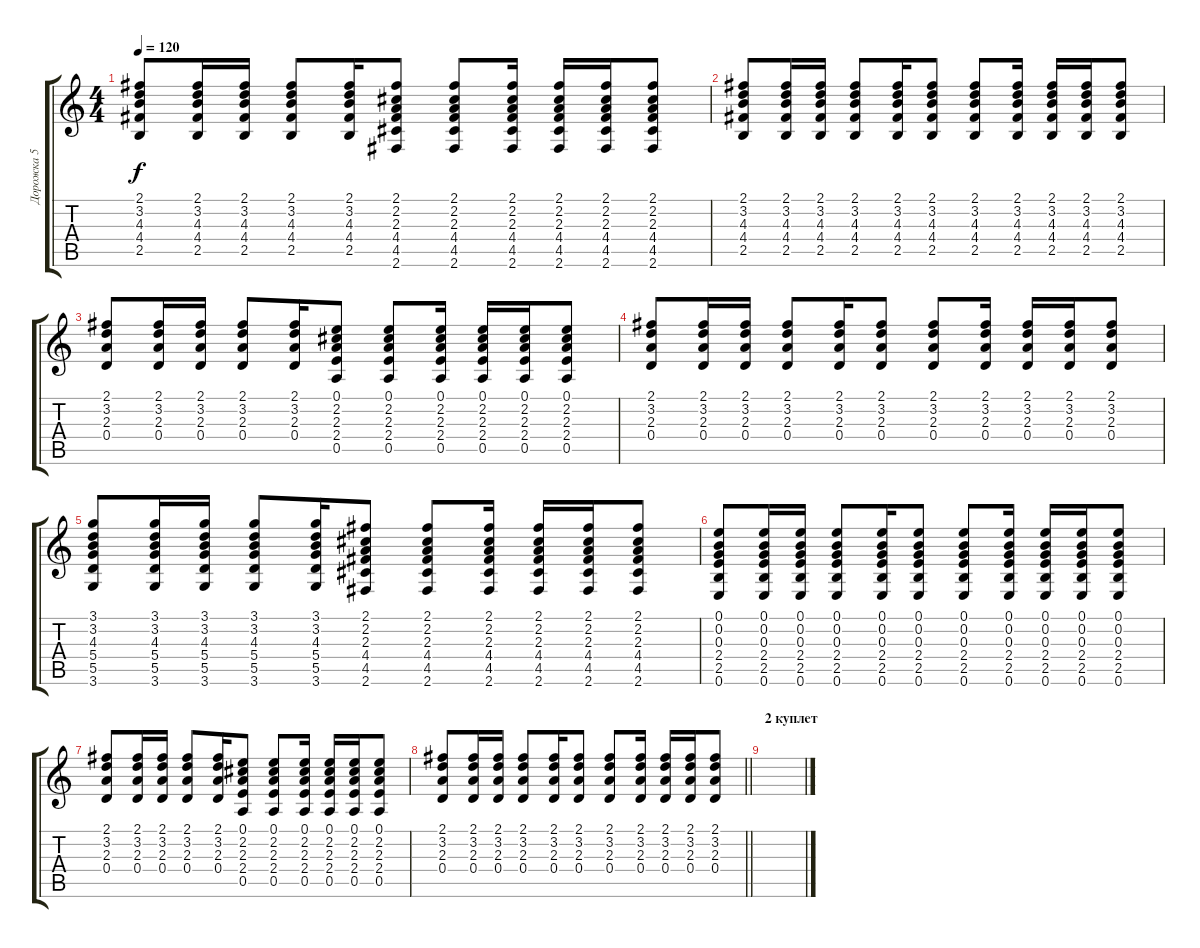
\track ("Дорожка 5" "Дорожка 5") {instrument acousticguitarsteel}
\staff {score tabs}
\tuning (E4 B3 G3 D3 A2 E2) {hide}
\ts (4 4)
\tempo 120
\clef g2
\ks c
(2.1 3.2 4.3 4.4 2.5).8{dy f} (2.1 3.2 4.3 4.4 2.5).16 (2.1 3.2 4.3 4.4 2.5).16 (2.1 3.2 4.3 4.4 2.5).8 (2.1 3.2 4.3 4.4 2.5).16 (2.1 2.2 2.3 4.4 4.5 2.6).8 (2.1 2.2 2.3 4.4 4.5 2.6).8 (2.1 2.2 2.3 4.4 4.5 2.6).16 (2.1 2.2 2.3 4.4 4.5 2.6).16 (2.1 2.2 2.3 4.4 4.5 2.6).16 (2.1 2.2 2.3 4.4 4.5 2.6).8 |
(2.1 3.2 4.3 4.4 2.5).8 (2.1 3.2 4.3 4.4 2.5).16 (2.1 3.2 4.3 4.4 2.5).16 (2.1 3.2 4.3 4.4 2.5).8 (2.1 3.2 4.3 4.4 2.5).16 (2.1 3.2 4.3 4.4 2.5).8 (2.1 3.2 4.3 4.4 2.5).8 (2.1 3.2 4.3 4.4 2.5).16 (2.1 3.2 4.3 4.4 2.5).16 (2.1 3.2 4.3 4.4 2.5).16 (2.1 3.2 4.3 4.4 2.5).8 |
(2.1 3.2 2.3 0.4).8 (2.1 3.2 2.3 0.4).16 (2.1 3.2 2.3 0.4).16 (2.1 3.2 2.3 0.4).8 (2.1 3.2 2.3 0.4).16 (0.1 2.2 2.3 2.4 0.5).8 (0.1 2.2 2.3 2.4 0.5).8 (0.1 2.2 2.3 2.4 0.5).16 (0.1 2.2 2.3 2.4 0.5).16 (0.1 2.2 2.3 2.4 0.5).16 (0.1 2.2 2.3 2.4 0.5).8 |
(2.1 3.2 2.3 0.4).8 (2.1 3.2 2.3 0.4).16 (2.1 3.2 2.3 0.4).16 (2.1 3.2 2.3 0.4).8 (2.1 3.2 2.3 0.4).16 (2.1 3.2 2.3 0.4).8 (2.1 3.2 2.3 0.4).8 (2.1 3.2 2.3 0.4).16 (2.1 3.2 2.3 0.4).16 (2.1 3.2 2.3 0.4).16 (2.1 3.2 2.3 0.4).8 |
(3.1 3.2 4.3 5.4 5.5 3.6).8 (3.1 3.2 4.3 5.4 5.5 3.6).16 (3.1 3.2 4.3 5.4 5.5 3.6).16 (3.1 3.2 4.3 5.4 5.5 3.6).8 (3.1 3.2 4.3 5.4 5.5 3.6).16 (2.1 2.2 2.3 4.4 4.5 2.6).8 (2.1 2.2 2.3 4.4 4.5 2.6).8 (2.1 2.2 2.3 4.4 4.5 2.6).16 (2.1 2.2 2.3 4.4 4.5 2.6).16 (2.1 2.2 2.3 4.4 4.5 2.6).16 (2.1 2.2 2.3 4.4 4.5 2.6).8 |
(0.1 0.2 0.3 2.4 2.5 0.6).8 (0.1 0.2 0.3 2.4 2.5 0.6).16 (0.1 0.2 0.3 2.4 2.5 0.6).16 (0.1 0.2 0.3 2.4 2.5 0.6).8 (0.1 0.2 0.3 2.4 2.5 0.6).16 (0.1 0.2 0.3 2.4 2.5 0.6).8 (0.1 0.2 0.3 2.4 2.5 0.6).8 (0.1 0.2 0.3 2.4 2.5 0.6).16 (0.1 0.2 0.3 2.4 2.5 0.6).16 (0.1 0.2 0.3 2.4 2.5 0.6).16 (0.1 0.2 0.3 2.4 2.5 0.6).8 |
(2.1 3.2 2.3 0.4).8 (2.1 3.2 2.3 0.4).16 (2.1 3.2 2.3 0.4).16 (2.1 3.2 2.3 0.4).8 (2.1 3.2 2.3 0.4).16 (0.1 2.2 2.3 2.4 0.5).8 (0.1 2.2 2.3 2.4 0.5).8 (0.1 2.2 2.3 2.4 0.5).16 (0.1 2.2 2.3 2.4 0.5).16 (0.1 2.2 2.3 2.4 0.5).16 (0.1 2.2 2.3 2.4 0.5).8 |
\barLineRight lightlight
(2.1 3.2 2.3 0.4).8 (2.1 3.2 2.3 0.4).16 (2.1 3.2 2.3 0.4).16 (2.1 3.2 2.3 0.4).8 (2.1 3.2 2.3 0.4).16 (2.1 3.2 2.3 0.4).8 (2.1 3.2 2.3 0.4).8 (2.1 3.2 2.3 0.4).16 (2.1 3.2 2.3 0.4).16 (2.1 3.2 2.3 0.4).16 (2.1 3.2 2.3 0.4).8 |
\section ("" "2 куплет")
